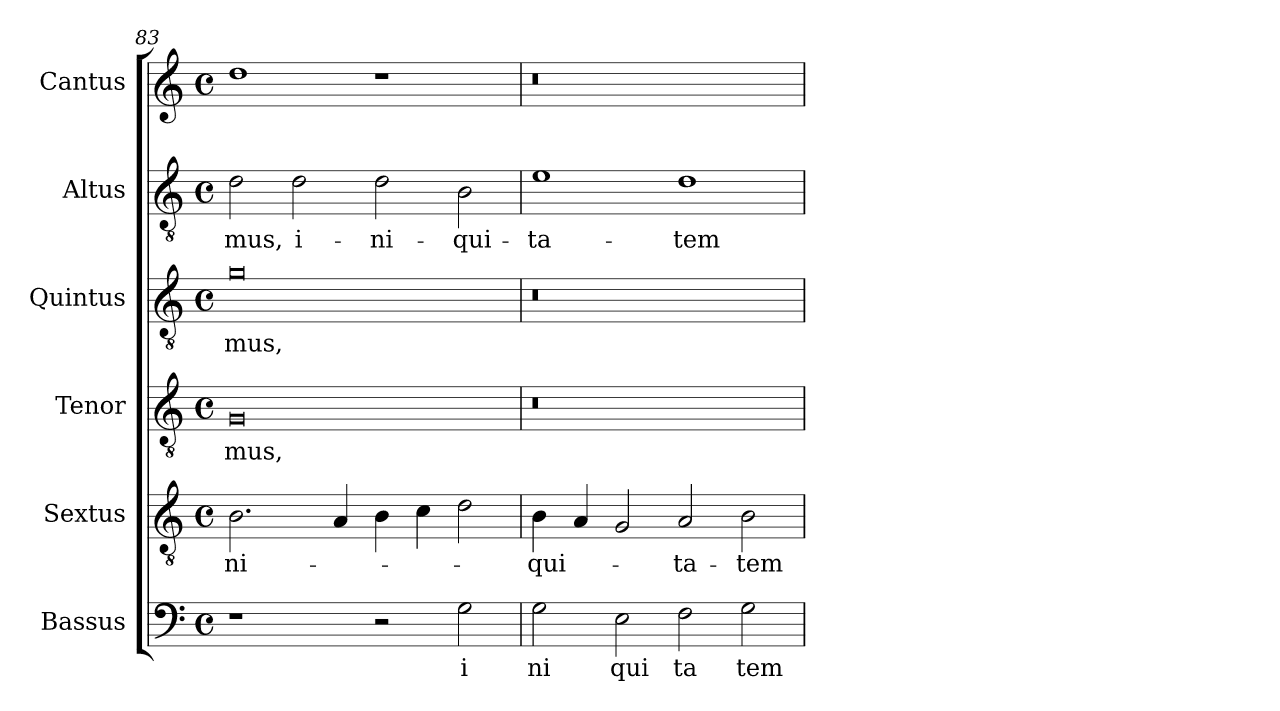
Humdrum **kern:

**kern	**text	**kern	**text	**kern	**text	**kern	**text	**kern	**text	**kern
*part6	*part6	*part5	*part5	*part4	*part4	*part3	*part3	*part2	*part2	*part1
*staff6	*staff6	*staff5	*staff5	*staff4	*staff4	*staff3	*staff3	*staff2	*staff2	*staff1
*I"Bassus	*	*I"Sextus	*	*I"Tenor	*	*I"Quintus	*	*I"Altus	*	*I"Cantus
*clefF4	*	*clefGv2	*	*clefGv2	*	*clefGv2	*	*clefGv2	*	*clefG2
*M4/4	*	*M4/4	*	*M4/4	*	*M4/4	*	*M4/4	*	*M4/4
*met(c)	*	*met(c)	*	*met(c)	*	*met(c)	*	*met(c)	*	*met(c)
=83	=83	=83	=83	=83	=83	=83	=83	=83	=83	=83
!	!	!	!LO:LY:b:cj	!	!LO:LY:b:cj	!	!LO:LY:b:cj	!	!LO:LY:b:cj	!
1r	.	2.B\	-ni-	0G	mus,	0g	mus,	2d\	-mus,	1dd
!	!	!	!	!	!	!	!	!	!LO:LY:b:cj	!
.	.	.	.	.	.	.	.	2d\	i-	.
.	.	4A/	.	.	.	.	.	.	.	.
!	!	!	!	!	!	!	!	!	!LO:LY:b:cj	!
2r	.	4B\	.	.	.	.	.	2d\	-ni-	1r
.	.	4c\	.	.	.	.	.	.	.	.
!	!LO:LY:b:cj	!	!	!	!	!	!	!	!LO:LY:b:cj	!
2G\	i	2d\	.	.	.	.	.	2B\	-qui-	.
=84	=84	=84	=84	=84	=84	=84	=84	=84	=84	=84
!	!LO:LY:b:cj	!	!LO:LY:b	!	!	!	!	!	!LO:LY:b:cj	!
2G\	ni	4B\	-qui-	0r	.	0r	.	1e	-ta-	0r
.	.	4A/	.	.	.	.	.	.	.	.
!	!LO:LY:b:cj	!	!	!	!	!	!	!	!	!
2E\	qui	2G/	.	.	.	.	.	.	.	.
!	!LO:LY:b:cj	!	!LO:LY:b:cj	!	!	!	!	!	!LO:LY:b:cj	!
2F\	ta	2A/	-ta-	.	.	.	.	1d	-tem	.
!	!LO:LY:b:cj	!	!LO:LY:b:cj	!	!	!	!	!	!	!
2G\	tem	2B\	-tem	.	.	.	.	.	.	.
=	=	=	=	=	=	=	=	=	=	=
*-	*-	*-	*-	*-	*-	*-	*-	*-	*-	*-
